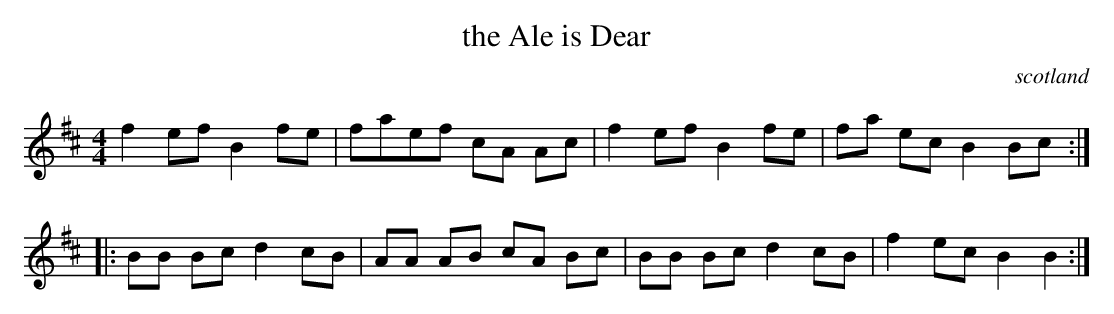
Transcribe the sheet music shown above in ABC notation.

X:1
T:the Ale is Dear
O:scotland
M:4/4
K:Bm
f2ef B2fe | faef cA Ac | \
f2 ef B2 fe | fa ec B2 Bc :|
|:BB Bc d2 cB | AA AB cA Bc | \
BB Bc d2 cB | f2 ec B2 B2 :|
